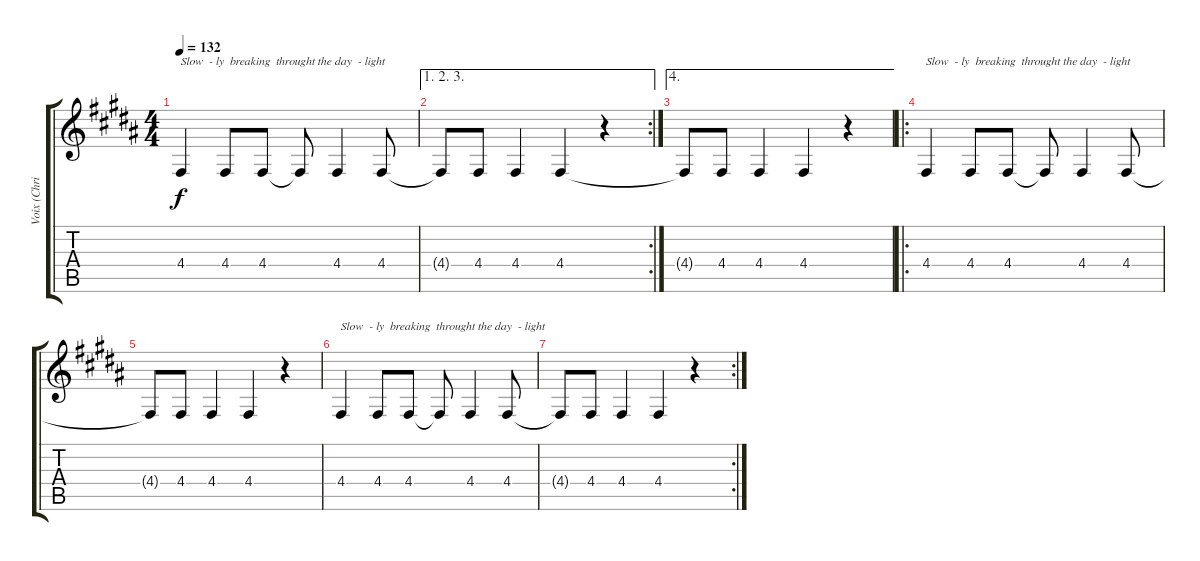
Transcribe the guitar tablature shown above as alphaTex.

\track ("Voix (Chris Martin)" "Voix (Chri") {instrument violin}
\staff {score tabs}
\tuning (E4 B3 G3 D3 A2 E2) {hide}
\ts (4 4)
\tempo 132
\clef g2
\ks b
4.4.4{txt "Slow  - ly  breaking  throught the day  - light" dy f} 4.4.8 4.4.8 4.4{t}.8 4.4.4 4.4.8 |
\ae (1 2 3)
\rc 2
4.4{t}.8 4.4.8 4.4.4 4.4.4 r.4 |
\ae 4
4.4{t}.8 4.4.8 4.4.4 4.4.4 r.4 |
\ro
4.4.4{txt "Slow  - ly  breaking  throught the day  - light"} 4.4.8 4.4.8 4.4{t}.8 4.4.4 4.4.8 |
4.4{t}.8 4.4.8 4.4.4 4.4.4 r.4 |
4.4.4{txt "Slow  - ly  breaking  throught the day  - light"} 4.4.8 4.4.8 4.4{t}.8 4.4.4 4.4.8 |
\rc 2
4.4{t}.8 4.4.8 4.4.4 4.4.4 r.4
